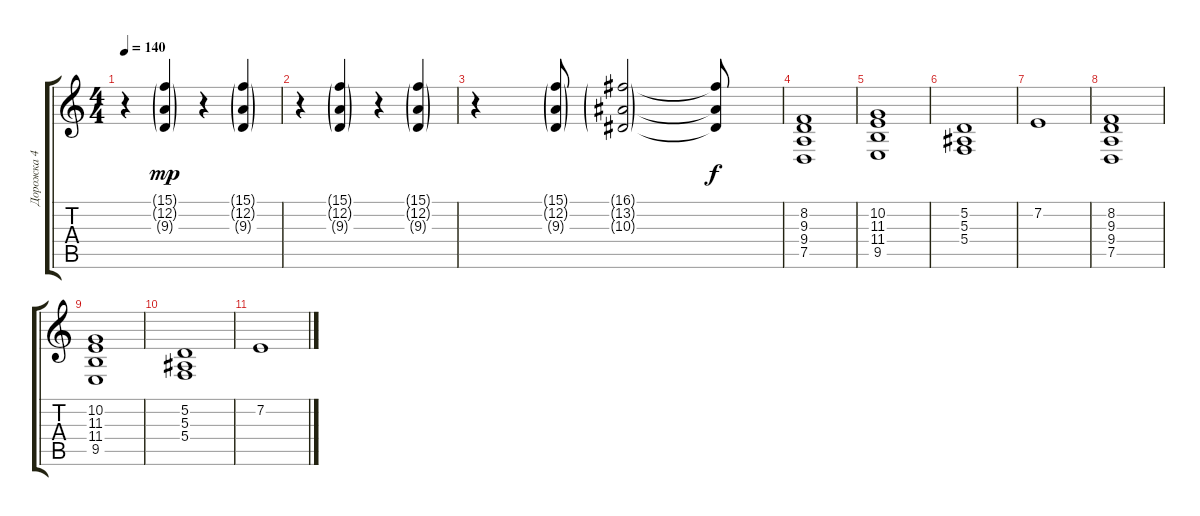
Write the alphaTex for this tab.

\track ("Дорожка 4" "Дорожка 4") {instrument choiraahs}
\staff {score tabs}
\tuning (D4 A3 F3 C3 G2 D2) {hide}
\ts (4 4)
\tempo 140
\clef g2
\ks c
r.4{dy mp} (15.1{g} 12.2{g} 9.3{g}).4 r.4 (15.1{g} 12.2{g} 9.3{g}).4 |
r.4 (15.1{g} 12.2{g} 9.3{g}).4 r.4 (15.1{g} 12.2{g} 9.3{g}).4 |
r.4 (15.1{g} 12.2{g} 9.3{g}).8 (16.1{g} 13.2{g} 10.3{g}).2 (16.1{t} 13.2{t} 10.3{t}).8{dy f} |
(8.2 9.3 9.4 7.5).1 |
(10.2 11.3 11.4 9.5).1 |
(5.2 5.3 5.4).1 |
7.2.1 |
(8.2 9.3 9.4 7.5).1 |
(10.2 11.3 11.4 9.5).1 |
(5.2 5.3 5.4).1 |
7.2.1
